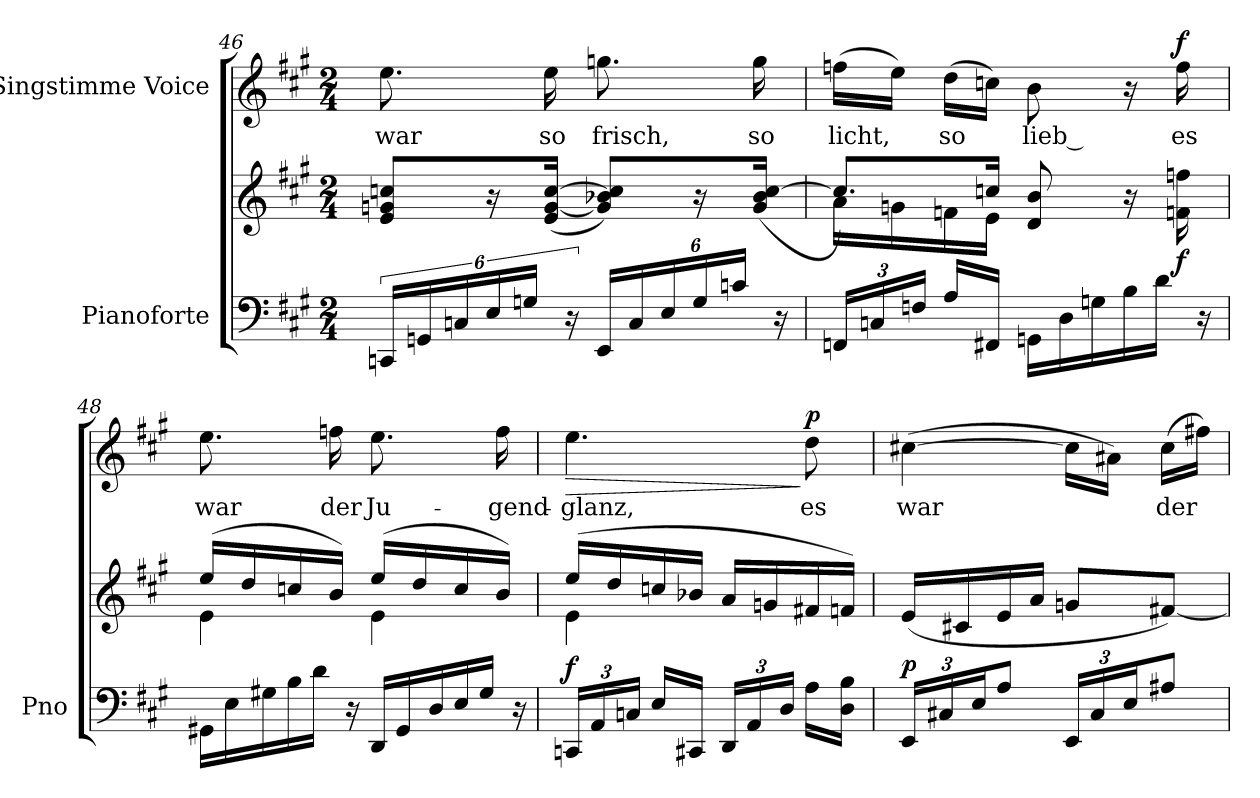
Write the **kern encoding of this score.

**kern	**kern	**dynam	**kern	**text	**dynam
*part2	*part2	*part2	*part1	*part1	*part1
*staff3	*staff2	*staff2/3	*staff1	*staff1	*staff1
*I"Pianoforte	*	*	*I"Singstimme Voice	*	*
*I'Pno	*	*	*	*	*
*clefF4	*clefG2	*	*clefG2	*	*
*k[f#c#g#]	*k[f#c#g#]	*	*k[f#c#g#]	*	*
*M2/4	*M2/4	*	*M2/4	*	*
=46	=46	=46	=46	=46	=46
!	!	!	!	!LO:LY:b	!
24CCn/LL	8e/ 8gn/ 8ccn/L	.	8.ee\	war	.
24GGn/	.	.	.	.	.
24Cn/	.	.	.	.	.
24E/	16r	.	.	.	.
24Gn/JJ	.	.	.	.	.
!	!	!	!	!LO:LY:b	!
.	(<16e/ [16g/ [16cc/Jk	.	16ee\	so	.
24r	.	.	.	.	.
*Xbrackettup	*	*	*	*	*
!	!	!	!	!LO:LY:b	!
24EE/LL	8g/] 8b-X/ 8cc/]L)	.	8.ggn\	frisch,	.
24C/	.	.	.	.	.
24E/	.	.	.	.	.
24G/	16r	.	.	.	.
24cn/JJ	.	.	.	.	.
!	!	!	!	!LO:LY:b	!
.	(<16g/ 16b-/ [16cc/Jk	.	16gg\	so	.
24r	.	.	.	.	.
=47	=47	=47	=47	=47	=47
*brackettup	*	*	*	*	*
*	*^	*	*	*	*
!	!	!	!	!	!LO:LY:b	!
24FFn/LL	8.ccn/L])	16a\LL	.	(>16ffn\LL	licht,	.
24Cn/	.	.	.	.	.	.
.	.	16gn\	.	16ee\JJ)	.	.
24Fn/JJ	.	.	.	.	.	.
!	!	!	!	!	!LO:LY:b	!
16A/LL	.	16fn\	.	(>16dd\LL	so	.
16FF#X/JJ	16cc/Jk	16e\JJ	.	16ccn\JJ)	.	.
*Xtuplet	*	*	*	*	*	*
!	!	!	!	!	!LO:LY:b	!
24GGn\LL	8d/ 8b/	4ryy	.	8b\	lieb _	.
24D\	.	.	.	.	.	.
24Gn\	.	.	.	.	.	.
24B\	16r	.	.	16r	.	.
24d\JJ	.	.	.	.	.	.
!	!	!	!LO:DY:b	!	!LO:LY:b	!LO:DY:a
.	16fn\ 16ffn\	.	f	16ff\	es	f
24r	.	.	.	.	.	.
!!LO:LB:g=z
=48	=48	=48	=48	=48	=48	=48
!	!	!	!	!	!LO:LY:b	!
24GG#X\LL	(>16ee/LL	4e\	.	8.ee\	war	.
24E\	.	.	.	.	.	.
.	16dd/	.	.	.	.	.
24G#X\	.	.	.	.	.	.
24B\	16ccn/	.	.	.	.	.
24d\JJ	.	.	.	.	.	.
!	!	!	!	!	!LO:LY:b	!
.	16b/JJ)	.	.	16ffn\	der	.
24r	.	.	.	.	.	.
!	!	!	!	!	!LO:LY:b	!
24DD/LL	(>16ee/LL	4e\	.	8.ee\	Ju-	.
24GG#/	.	.	.	.	.	.
.	16dd/	.	.	.	.	.
24D/	.	.	.	.	.	.
24E/	16cc/	.	.	.	.	.
24G#/JJ	.	.	.	.	.	.
!	!	!	!	!	!LO:LY:b	!
.	16b/JJ)	.	.	16ff\	-gend-	.
24r	.	.	.	.	.	.
=49	=49	=49	=49	=49	=49	=49
*tuplet	*	*	*	*	*	*
!	!	!	!LO:DY:a=2	!	!LO:LY:b	!LO:HP:b
24CCn/LL	(>16ee/LL	4e\	f	4.ee\	-glanz,	>
24AA/	.	.	.	.	.	.
.	16dd/	.	.	.	.	.
24Cn/JJ	.	.	.	.	.	.
16E/LL	16ccn/	.	.	.	.	.
16CC#X/JJ	16b-X/JJ	.	.	.	.	.
24DD/LL	16a/LL	4ryy	.	.	.	.
24AA/	.	.	.	.	.	.
.	16gn/	.	.	.	.	.
24D/JJ	.	.	.	.	.	.
!	!	!	!	!	!LO:LY:b	!LO:DY:n=1:a
16A\LL	16f#X/	.	.	8dd\	es	] p
16D\ 16B\JJ	16fn/JJ)	.	.	.	.	.
*	*v	*v	*	*	*	*
=50	=50	=50	=50	=50	=50
*Xbrackettup	*	*	*	*	*
!	!	!LO:DY:a=2	!	!LO:LY:b	!
24EE/LL	(<16e/LL	p	(>[4cc#X\	war	.
24C#X/	.	.	.	.	.
.	16c#X/	.	.	.	.
24E/J	.	.	.	.	.
8A/J	16e/	.	.	.	.
.	16a/JJ	.	.	.	.
24EE/LL	8gn/L	.	16cc#\LL]	.	.
24C#/	.	.	.	.	.
.	.	.	16a#X\JJ)	.	.
24E/J	.	.	.	.	.
!	!	!	!	!LO:LY:b	!
8A#X/J	[8f#X/J)	.	(>16cc#\LL	der	.
.	.	.	16ff#X\JJ)	.	.
=	=	=	=	=	=
*-	*-	*-	*-	*-	*-
